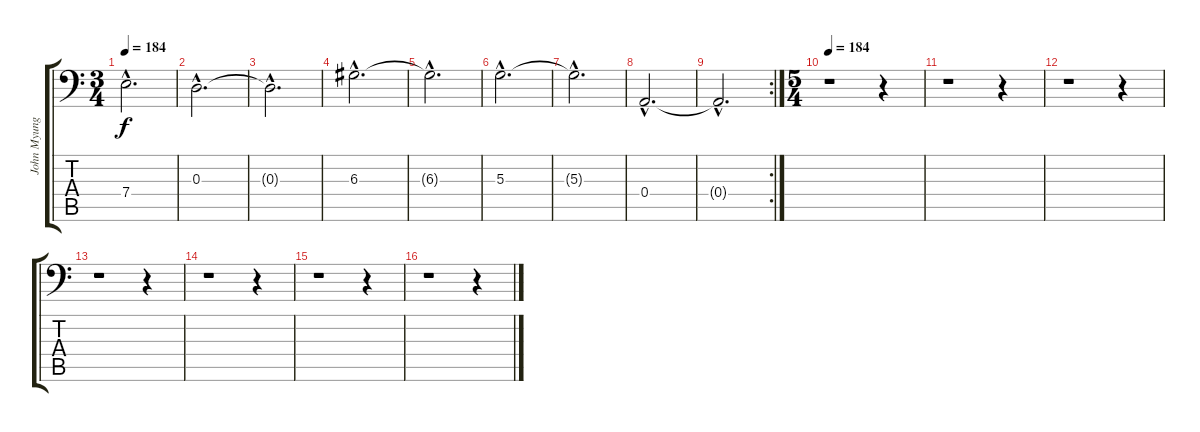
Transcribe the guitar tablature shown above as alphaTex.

\track ("John Myung - 6 Strings Bass" "John Myung") {instrument electricbassfinger}
\staff {score tabs}
\tuning (C3 G2 D2 A1 E1 B0) {hide}
\ts (3 4)
\tempo 184
\clef f4
\ks c
7.4{hac t}.2{d dy f} |
0.3{hac}.2{d} |
0.3{hac t}.2{d} |
6.3{hac}.2{d} |
6.3{hac t}.2{d} |
5.3{hac}.2{d} |
5.3{hac t}.2{d} |
0.4{hac}.2{d} |
\rc 2
0.4{hac t}.2{d} |
\ts (5 4)
\tempo 184
r.1 r.4 |
r.1 r.4 |
r.1 r.4 |
r.1 r.4 |
r.1 r.4 |
r.1 r.4 |
r.1 r.4
